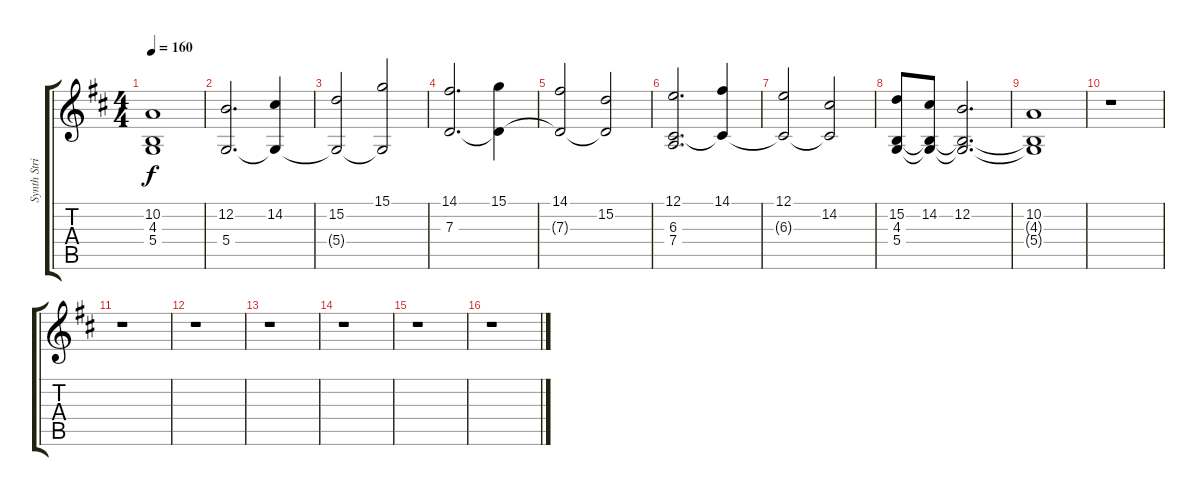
\track ("Synth Strings" "Synth Stri") {mute instrument synthstrings1}
\staff {score tabs}
\tuning (E4 B3 G3 D3 A2 E2) {hide}
\ts (4 4)
\tempo 160
\clef g2
\ks d
(10.2 4.3{t} 5.4{t}).1{dy f} |
(12.2 5.4).2{d} (14.2 5.4{t}).4 |
(15.2 5.4{t}).2 (15.1 5.4{t}).2 |
(14.1 7.3).2{d} (15.1 7.3{t}).4 |
(14.1 7.3{t}).2 (15.2 7.3{t}).2 |
(12.1 6.3 7.4).2{d} (14.1 6.3{t}).4 |
(12.1 6.3{t}).2 (14.2 6.3{t}).2 |
(15.2 4.3 5.4).8 (14.2 4.3{t} 5.4{t}).8 (12.2 4.3{t} 5.4{t}).2{d} |
(10.2 4.3{t} 5.4{t}).1 |
r.1 |
r.1 |
r.1 |
r.1 |
r.1 |
r.1 |
r.1
